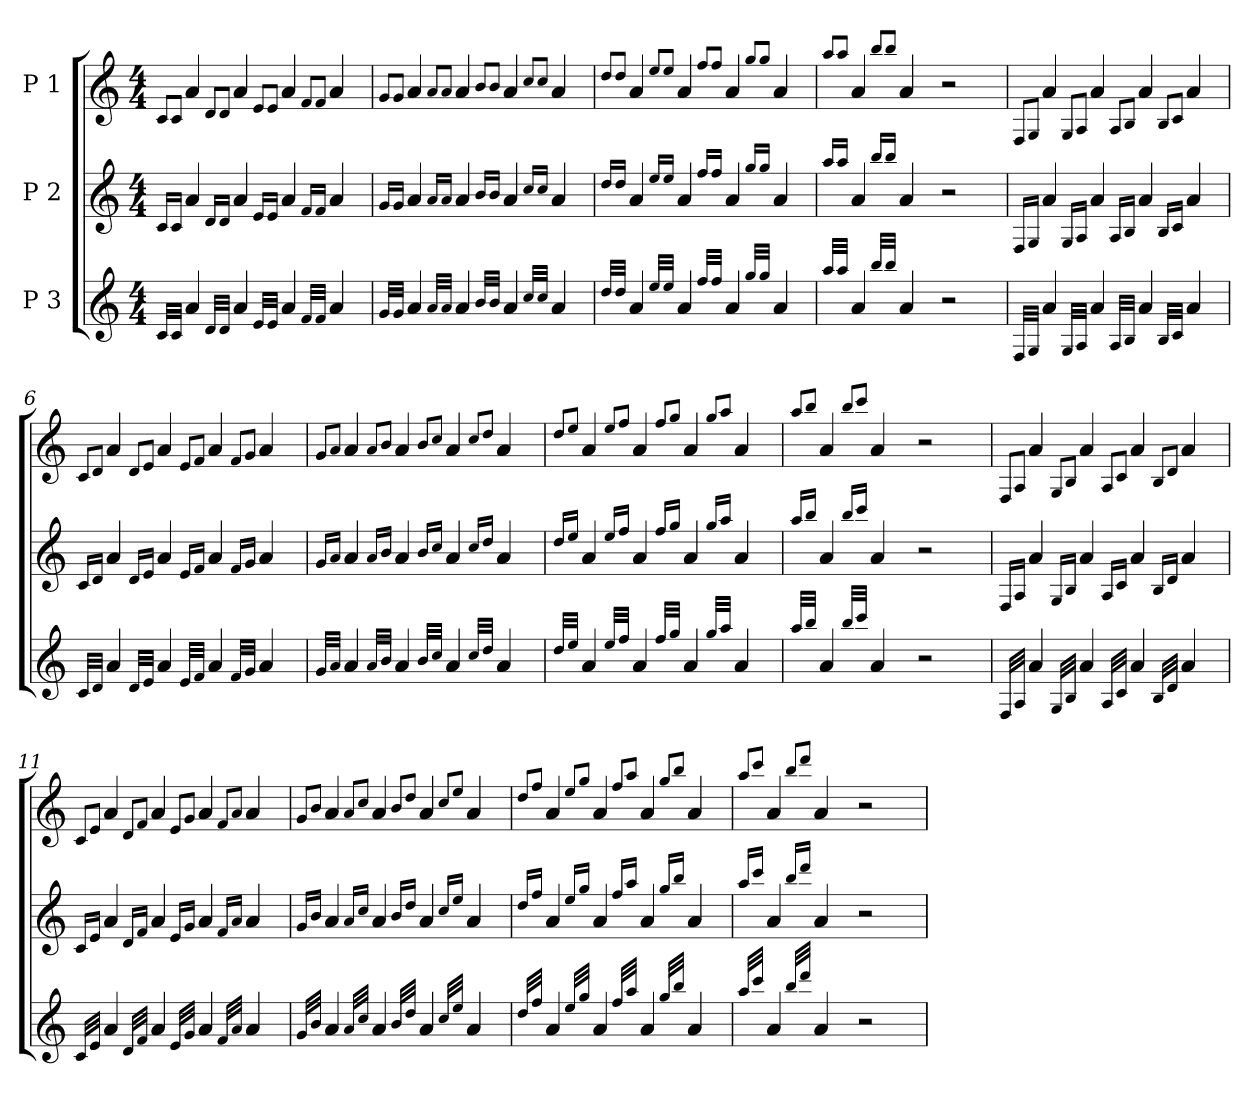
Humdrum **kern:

**kern	**kern	**kern
*part3	*part2	*part1
*staff3	*staff2	*staff1
*I"P 3	*I"P 2	*I"P 1
*clefG2	*clefG2	*clefG2
*k[]	*k[]	*k[]
*M4/4	*M4/4	*M4/4
=1	=1	=1
32qc/LLL	16qc/LL	8qc/L
32qc/JJJ	16qc/JJ	8qc/J
4a/	4a/	4a/
32qd/LLL	16qd/LL	8qd/L
32qd/JJJ	16qd/JJ	8qd/J
4a/	4a/	4a/
32qe/LLL	16qe/LL	8qe/L
32qe/JJJ	16qe/JJ	8qe/J
4a/	4a/	4a/
32qf/LLL	16qf/LL	8qf/L
32qf/JJJ	16qf/JJ	8qf/J
4a/	4a/	4a/
=2	=2	=2
32qg/LLL	16qg/LL	8qg/L
32qg/JJJ	16qg/JJ	8qg/J
4a/	4a/	4a/
32qa/LLL	16qa/LL	8qa/L
32qa/JJJ	16qa/JJ	8qa/J
4a/	4a/	4a/
32qb/LLL	16qb/LL	8qb/L
32qb/JJJ	16qb/JJ	8qb/J
4a/	4a/	4a/
32qcc/LLL	16qcc/LL	8qcc/L
32qcc/JJJ	16qcc/JJ	8qcc/J
4a/	4a/	4a/
=3	=3	=3
32qdd/LLL	16qdd/LL	8qdd/L
32qdd/JJJ	16qdd/JJ	8qdd/J
4a/	4a/	4a/
32qee/LLL	16qee/LL	8qee/L
32qee/JJJ	16qee/JJ	8qee/J
4a/	4a/	4a/
32qff/LLL	16qff/LL	8qff/L
32qff/JJJ	16qff/JJ	8qff/J
4a/	4a/	4a/
32qgg/LLL	16qgg/LL	8qgg/L
32qgg/JJJ	16qgg/JJ	8qgg/J
4a/	4a/	4a/
=4	=4	=4
32qaa/LLL	16qaa/LL	8qaa/L
32qaa/JJJ	16qaa/JJ	8qaa/J
4a/	4a/	4a/
32qbb/LLL	16qbb/LL	8qbb/L
32qbb/JJJ	16qbb/JJ	8qbb/J
4a/	4a/	4a/
2r	2r	2r
!!LO:LB:g=z
=5	=5	=5
32qF/LLL	16qF/LL	8qF/L
32qG/JJJ	16qG/JJ	8qG/J
4a/	4a/	4a/
32qG/LLL	16qG/LL	8qG/L
32qA/JJJ	16qA/JJ	8qA/J
4a/	4a/	4a/
32qA/LLL	16qA/LL	8qA/L
32qB/JJJ	16qB/JJ	8qB/J
4a/	4a/	4a/
32qB/LLL	16qB/LL	8qB/L
32qc/JJJ	16qc/JJ	8qc/J
4a/	4a/	4a/
=6	=6	=6
32qc/LLL	16qc/LL	8qc/L
32qd/JJJ	16qd/JJ	8qd/J
4a/	4a/	4a/
32qd/LLL	16qd/LL	8qd/L
32qe/JJJ	16qe/JJ	8qe/J
4a/	4a/	4a/
32qe/LLL	16qe/LL	8qe/L
32qf/JJJ	16qf/JJ	8qf/J
4a/	4a/	4a/
32qf/LLL	16qf/LL	8qf/L
32qg/JJJ	16qg/JJ	8qg/J
4a/	4a/	4a/
=7	=7	=7
32qg/LLL	16qg/LL	8qg/L
32qa/JJJ	16qa/JJ	8qa/J
4a/	4a/	4a/
32qa/LLL	16qa/LL	8qa/L
32qb/JJJ	16qb/JJ	8qb/J
4a/	4a/	4a/
32qb/LLL	16qb/LL	8qb/L
32qcc/JJJ	16qcc/JJ	8qcc/J
4a/	4a/	4a/
32qcc/LLL	16qcc/LL	8qcc/L
32qdd/JJJ	16qdd/JJ	8qdd/J
4a/	4a/	4a/
=8	=8	=8
32qdd/LLL	16qdd/LL	8qdd/L
32qee/JJJ	16qee/JJ	8qee/J
4a/	4a/	4a/
32qee/LLL	16qee/LL	8qee/L
32qff/JJJ	16qff/JJ	8qff/J
4a/	4a/	4a/
32qff/LLL	16qff/LL	8qff/L
32qgg/JJJ	16qgg/JJ	8qgg/J
4a/	4a/	4a/
32qgg/LLL	16qgg/LL	8qgg/L
32qaa/JJJ	16qaa/JJ	8qaa/J
4a/	4a/	4a/
=9	=9	=9
32qaa/LLL	16qaa/LL	8qaa/L
32qbb/JJJ	16qbb/JJ	8qbb/J
4a/	4a/	4a/
32qbb/LLL	16qbb/LL	8qbb/L
32qccc/JJJ	16qccc/JJ	8qccc/J
4a/	4a/	4a/
2r	2r	2r
!!LO:LB:g=z
=10	=10	=10
32qF/LLL	16qF/LL	8qF/L
32qA/JJJ	16qA/JJ	8qA/J
4a/	4a/	4a/
32qG/LLL	16qG/LL	8qG/L
32qB/JJJ	16qB/JJ	8qB/J
4a/	4a/	4a/
32qA/LLL	16qA/LL	8qA/L
32qc/JJJ	16qc/JJ	8qc/J
4a/	4a/	4a/
32qB/LLL	16qB/LL	8qB/L
32qd/JJJ	16qd/JJ	8qd/J
4a/	4a/	4a/
=11	=11	=11
32qc/LLL	16qc/LL	8qc/L
32qe/JJJ	16qe/JJ	8qe/J
4a/	4a/	4a/
32qd/LLL	16qd/LL	8qd/L
32qf/JJJ	16qf/JJ	8qf/J
4a/	4a/	4a/
32qe/LLL	16qe/LL	8qe/L
32qg/JJJ	16qg/JJ	8qg/J
4a/	4a/	4a/
32qf/LLL	16qf/LL	8qf/L
32qa/JJJ	16qa/JJ	8qa/J
4a/	4a/	4a/
=12	=12	=12
32qg/LLL	16qg/LL	8qg/L
32qb/JJJ	16qb/JJ	8qb/J
4a/	4a/	4a/
32qa/LLL	16qa/LL	8qa/L
32qcc/JJJ	16qcc/JJ	8qcc/J
4a/	4a/	4a/
32qb/LLL	16qb/LL	8qb/L
32qdd/JJJ	16qdd/JJ	8qdd/J
4a/	4a/	4a/
32qcc/LLL	16qcc/LL	8qcc/L
32qee/JJJ	16qee/JJ	8qee/J
4a/	4a/	4a/
=13	=13	=13
32qdd/LLL	16qdd/LL	8qdd/L
32qff/JJJ	16qff/JJ	8qff/J
4a/	4a/	4a/
32qee/LLL	16qee/LL	8qee/L
32qgg/JJJ	16qgg/JJ	8qgg/J
4a/	4a/	4a/
32qff/LLL	16qff/LL	8qff/L
32qaa/JJJ	16qaa/JJ	8qaa/J
4a/	4a/	4a/
32qgg/LLL	16qgg/LL	8qgg/L
32qbb/JJJ	16qbb/JJ	8qbb/J
4a/	4a/	4a/
=14	=14	=14
32qaa/LLL	16qaa/LL	8qaa/L
32qccc/JJJ	16qccc/JJ	8qccc/J
4a/	4a/	4a/
32qbb/LLL	16qbb/LL	8qbb/L
32qddd/JJJ	16qddd/JJ	8qddd/J
4a/	4a/	4a/
2r	2r	2r
=	=	=
*-	*-	*-
